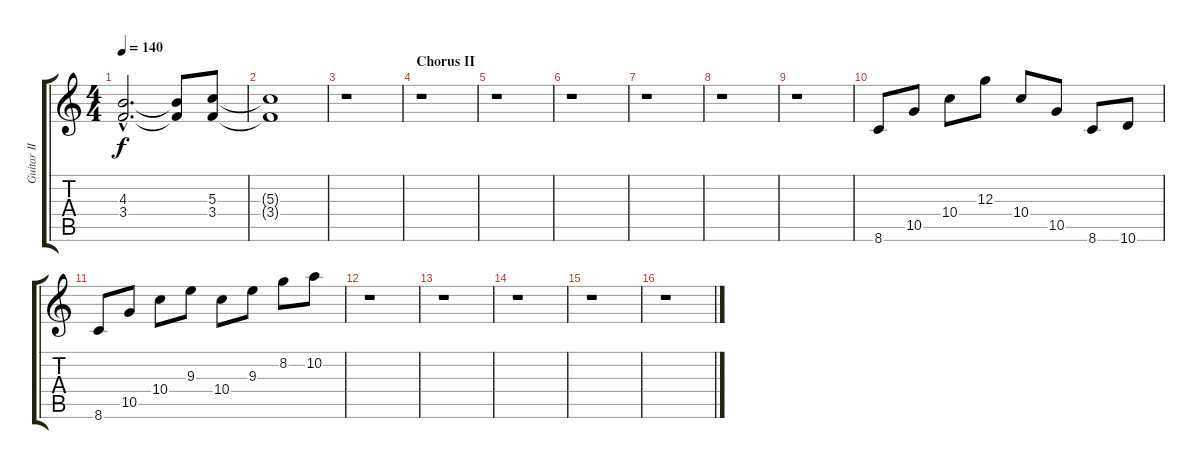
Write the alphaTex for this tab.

\track ("Guitar II" "Guitar II") {instrument distortionguitar}
\staff {score tabs}
\tuning (E4 B3 G3 D3 A2 E2) {hide}
\ts (4 4)
\tempo 140
\clef g2
\ks c
(4.3{hac t} 3.4{hac t}).2{d dy f} (4.3{t} 3.4{t}).8 (5.3 3.4).8 |
(5.3{t} 3.4{t}).1 |
r.1 |
\section ("" "Chorus II")
r.1 |
r.1 |
r.1 |
r.1 |
r.1 |
r.1 |
8.6.8{volume 10 balance 8 instrument distortionguitar} 10.5.8 10.4.8 12.3.8 10.4.8 10.5.8 8.6.8 10.6.8 |
8.6.8 10.5.8 10.4.8 9.3.8 10.4.8 9.3.8 8.2.8 10.2.8 |
r.1 |
r.1 |
r.1 |
r.1 |
r.1
